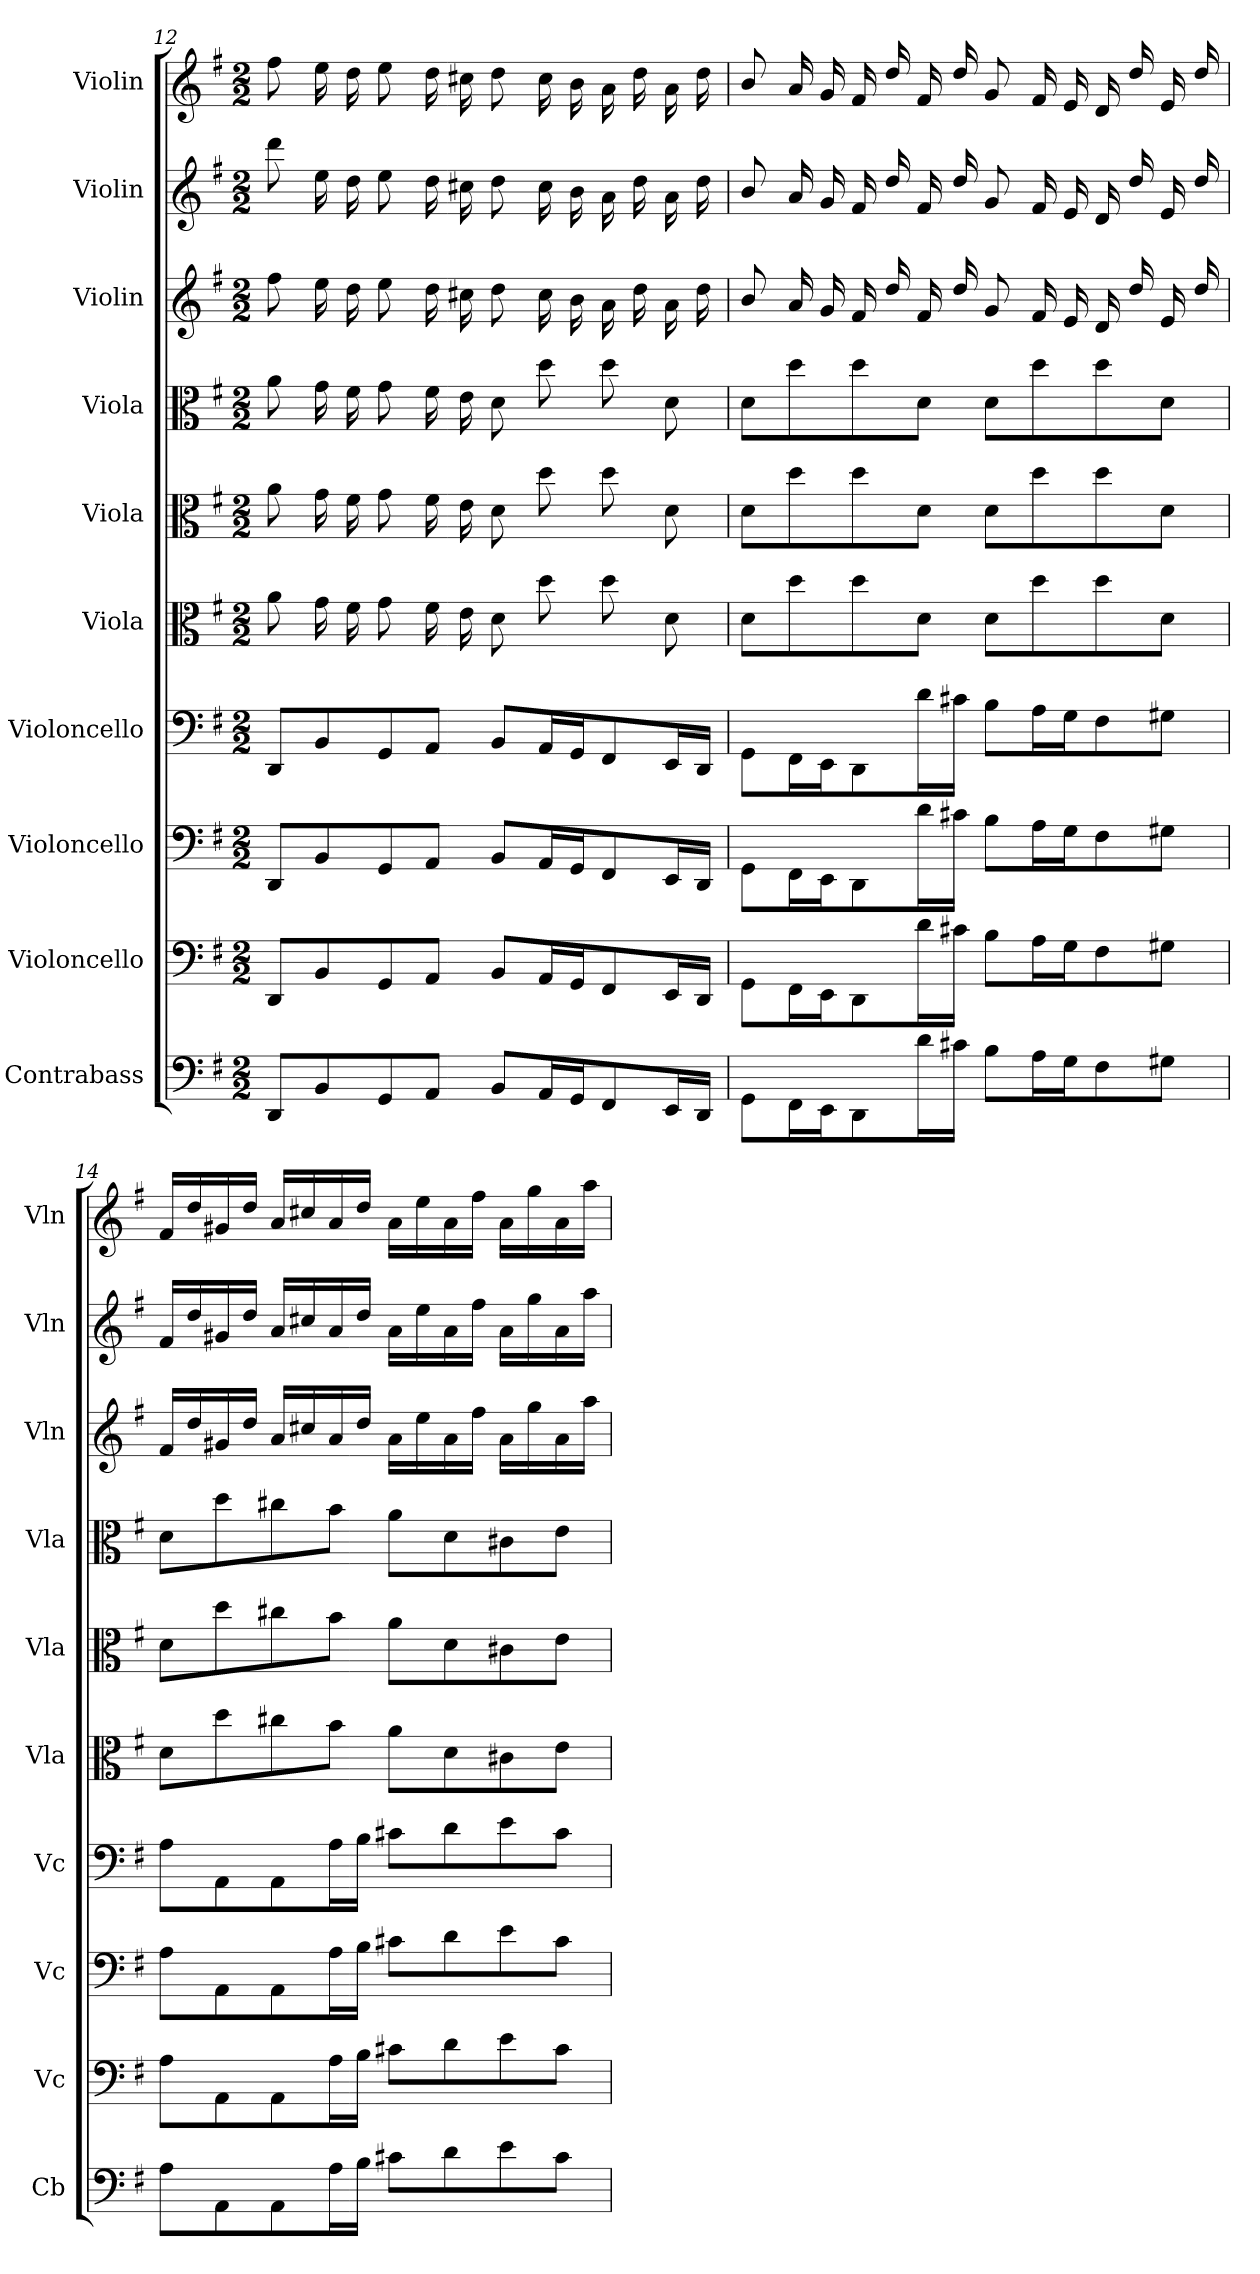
**kern	**kern	**kern	**kern	**kern	**kern	**kern	**kern	**kern	**kern
*part10	*part9	*part8	*part7	*part6	*part5	*part4	*part3	*part2	*part1
*staff10	*staff9	*staff8	*staff7	*staff6	*staff5	*staff4	*staff3	*staff2	*staff1
*I"Contrabass	*I"Violoncello	*I"Violoncello	*I"Violoncello	*I"Viola	*I"Viola	*I"Viola	*I"Violin	*I"Violin	*I"Violin
*I'Cb	*I'Vc	*I'Vc	*I'Vc	*I'Vla	*I'Vla	*I'Vla	*I'Vln	*I'Vln	*I'Vln
*clefF4	*clefF4	*clefF4	*clefF4	*clefC3	*clefC3	*clefC3	*clefG2	*clefG2	*clefG2
*k[f#]	*k[f#]	*k[f#]	*k[f#]	*k[f#]	*k[f#]	*k[f#]	*k[f#]	*k[f#]	*k[f#]
*G:	*G:	*G:	*G:	*G:	*G:	*G:	*G:	*G:	*G:
*M2/2	*M2/2	*M2/2	*M2/2	*M2/2	*M2/2	*M2/2	*M2/2	*M2/2	*M2/2
=12	=12	=12	=12	=12	=12	=12	=12	=12	=12
8DD/L	8DD/L	8DD/L	8DD/L	8a\	8a\	8a\	8ff#\	8ddd\	8ff#\
8BB/	8BB/	8BB/	8BB/	16g\	16g\	16g\	16ee\	16ee\	16ee\
.	.	.	.	16f#\	16f#\	16f#\	16dd\	16dd\	16dd\
8GG/	8GG/	8GG/	8GG/	8g\	8g\	8g\	8ee\	8ee\	8ee\
8AA/J	8AA/J	8AA/J	8AA/J	16f#\	16f#\	16f#\	16dd\	16dd\	16dd\
.	.	.	.	16e\	16e\	16e\	16cc#X\	16cc#X\	16cc#X\
8BB/L	8BB/L	8BB/L	8BB/L	8d\	8d\	8d\	8dd\	8dd\	8dd\
16AA/L	16AA/L	16AA/L	16AA/L	8dd\	8dd\	8dd\	16cc#\	16cc#\	16cc#\
16GG/J	16GG/J	16GG/J	16GG/J	.	.	.	16b\	16b\	16b\
8FF#/	8FF#/	8FF#/	8FF#/	8dd\	8dd\	8dd\	16a\	16a\	16a\
.	.	.	.	.	.	.	16dd\	16dd\	16dd\
16EE/L	16EE/L	16EE/L	16EE/L	8d\	8d\	8d\	16a\	16a\	16a\
16DD/JJ	16DD/JJ	16DD/JJ	16DD/JJ	.	.	.	16dd\	16dd\	16dd\
=13	=13	=13	=13	=13	=13	=13	=13	=13	=13
8GG\L	8GG\L	8GG\L	8GG\L	8d\L	8d\L	8d\L	8b/	8b/	8b/
16FF#\L	16FF#\L	16FF#\L	16FF#\L	8dd\	8dd\	8dd\	16a/	16a/	16a/
16EE\J	16EE\J	16EE\J	16EE\J	.	.	.	16g/	16g/	16g/
8DD\	8DD\	8DD\	8DD\	8dd\	8dd\	8dd\	16f#/	16f#/	16f#/
.	.	.	.	.	.	.	16dd/	16dd/	16dd/
16d\L	16d\L	16d\L	16d\L	8d\J	8d\J	8d\J	16f#/	16f#/	16f#/
16c#X\JJ	16c#X\JJ	16c#X\JJ	16c#X\JJ	.	.	.	16dd/	16dd/	16dd/
8B\L	8B\L	8B\L	8B\L	8d\L	8d\L	8d\L	8g/	8g/	8g/
16A\L	16A\L	16A\L	16A\L	8dd\	8dd\	8dd\	16f#/	16f#/	16f#/
16G\J	16G\J	16G\J	16G\J	.	.	.	16e/	16e/	16e/
8F#\	8F#\	8F#\	8F#\	8dd\	8dd\	8dd\	16d/	16d/	16d/
.	.	.	.	.	.	.	16dd/	16dd/	16dd/
8G#X\J	8G#X\J	8G#X\J	8G#X\J	8d\J	8d\J	8d\J	16e/	16e/	16e/
.	.	.	.	.	.	.	16dd/	16dd/	16dd/
=14	=14	=14	=14	=14	=14	=14	=14	=14	=14
8A\L	8A\L	8A\L	8A\L	8d\L	8d\L	8d\L	16f#/LL	16f#/LL	16f#/LL
.	.	.	.	.	.	.	16dd/	16dd/	16dd/
8AA\	8AA\	8AA\	8AA\	8dd\	8dd\	8dd\	16g#X/	16g#X/	16g#X/
.	.	.	.	.	.	.	16dd/JJ	16dd/JJ	16dd/JJ
8AA\	8AA\	8AA\	8AA\	8cc#X\	8cc#X\	8cc#X\	16a/LL	16a/LL	16a/LL
.	.	.	.	.	.	.	16cc#X/	16cc#X/	16cc#X/
16A\L	16A\L	16A\L	16A\L	8b\J	8b\J	8b\J	16a/	16a/	16a/
16B\JJ	16B\JJ	16B\JJ	16B\JJ	.	.	.	16dd/JJ	16dd/JJ	16dd/JJ
8c#X\L	8c#X\L	8c#X\L	8c#X\L	8a\L	8a\L	8a\L	16a\LL	16a\LL	16a\LL
.	.	.	.	.	.	.	16ee\	16ee\	16ee\
8d\	8d\	8d\	8d\	8d\	8d\	8d\	16a\	16a\	16a\
.	.	.	.	.	.	.	16ff#\JJ	16ff#\JJ	16ff#\JJ
8e\	8e\	8e\	8e\	8c#X\	8c#X\	8c#X\	16a\LL	16a\LL	16a\LL
.	.	.	.	.	.	.	16gg\	16gg\	16gg\
8c#\J	8c#\J	8c#\J	8c#\J	8e\J	8e\J	8e\J	16a\	16a\	16a\
.	.	.	.	.	.	.	16aa\JJ	16aa\JJ	16aa\JJ
=	=	=	=	=	=	=	=	=	=
*-	*-	*-	*-	*-	*-	*-	*-	*-	*-
